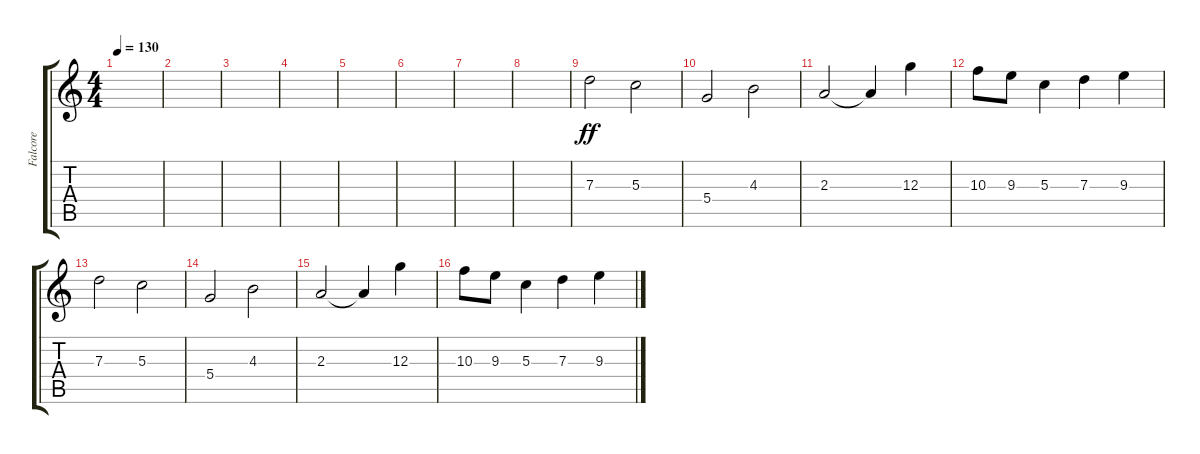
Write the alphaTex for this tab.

\track ("Falcore" "Falcore") {instrument overdrivenguitar}
\staff {score tabs}
\tuning (E4 B3 G3 D3 A2 E2) {hide}
\ts (4 4)
\tempo 130
\clef g2
\ks c
|
|
|
|
|
|
|
|
7.3.2{dy ff} 5.3.2 |
5.4.2 4.3.2 |
2.3.2 2.3{t}.4 12.3.4 |
10.3.8 9.3.8 5.3.4 7.3.4 9.3.4 |
7.3.2 5.3.2 |
5.4.2 4.3.2 |
2.3.2 2.3{t}.4 12.3.4 |
10.3.8 9.3.8 5.3.4 7.3.4 9.3.4
